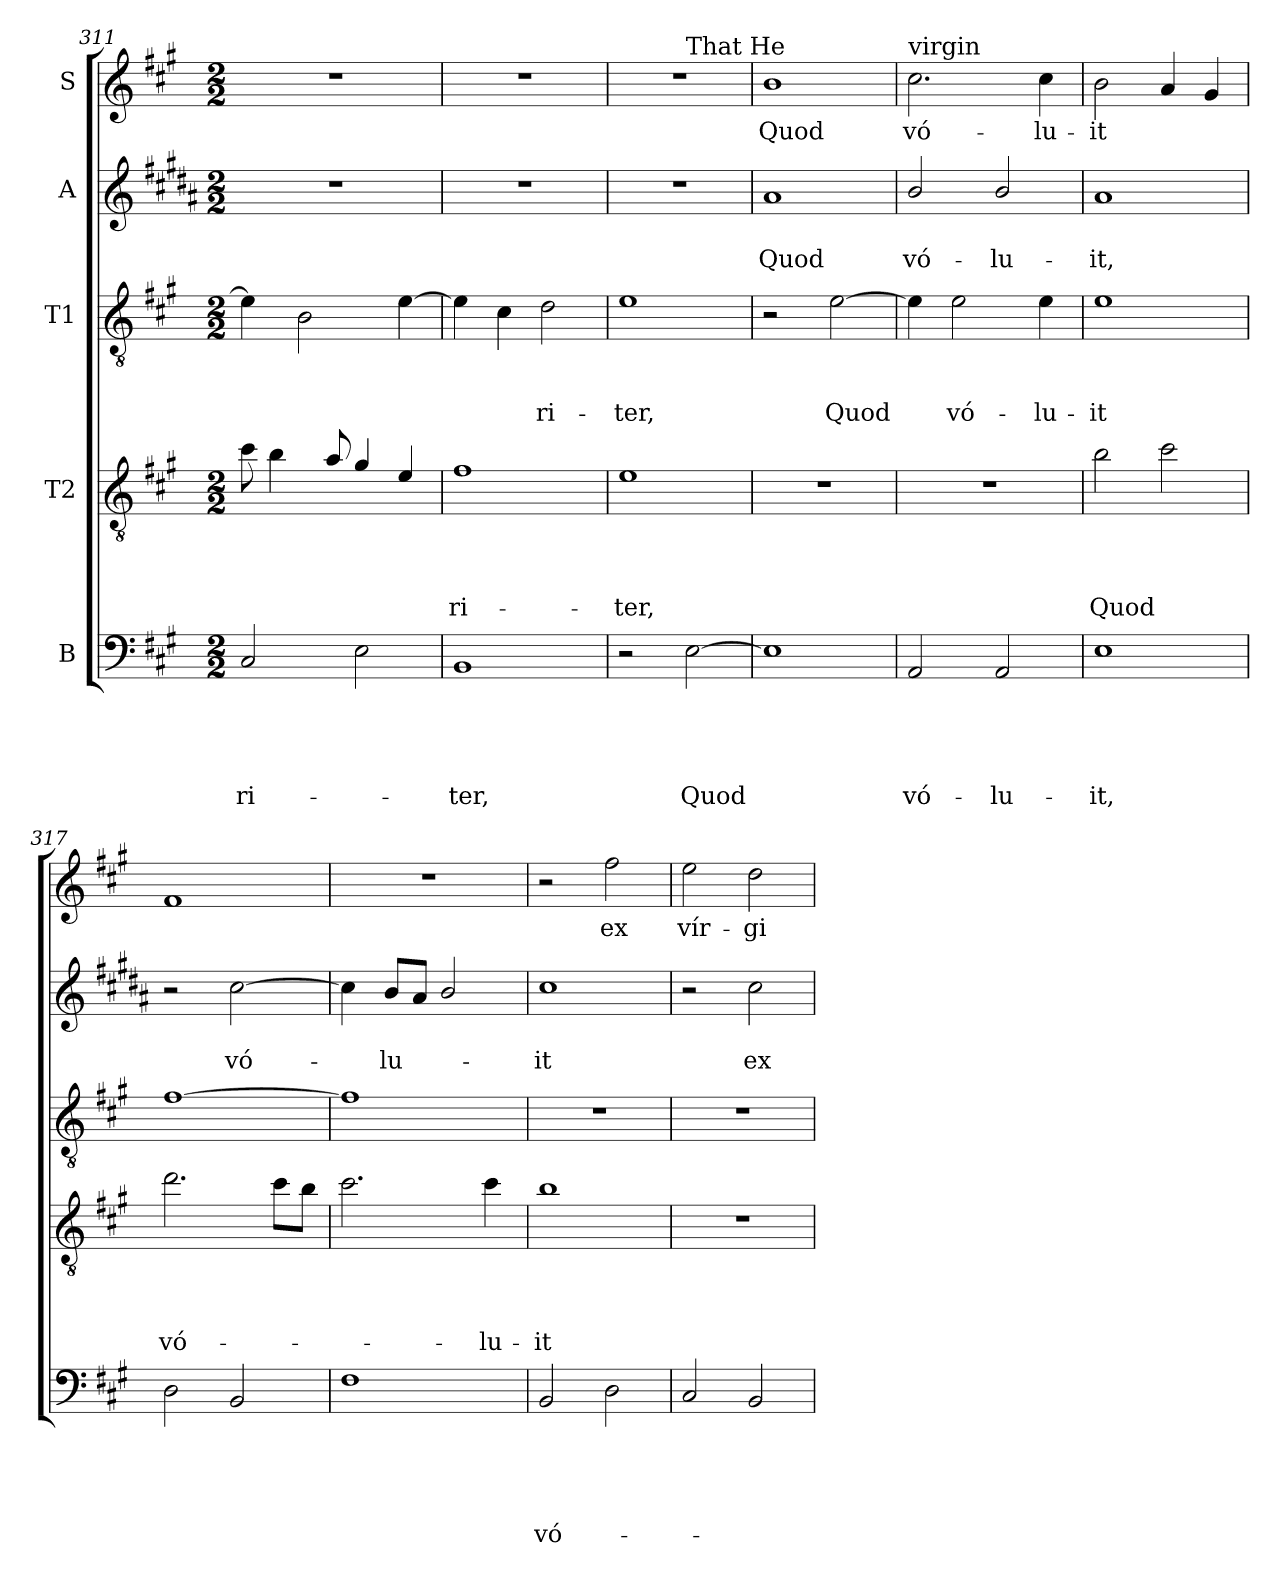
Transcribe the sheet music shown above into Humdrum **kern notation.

**kern	**text	**text	**text	**text	**text	**kern	**text	**text	**text	**text	**kern	**text	**text	**text	**kern	**text	**text	**kern	**text
*part5	*part5	*part5	*part5	*part5	*part5	*part4	*part4	*part4	*part4	*part4	*part3	*part3	*part3	*part3	*part2	*part2	*part2	*part1	*part1
*staff5	*staff5	*staff5	*staff5	*staff5	*staff5	*staff4	*staff4	*staff4	*staff4	*staff4	*staff3	*staff3	*staff3	*staff3	*staff2	*staff2	*staff2	*staff1	*staff1
*I"B	*	*	*	*	*	*I"T2	*	*	*	*	*I"T1	*	*	*	*I"A	*	*	*I"S	*
*clefF4	*	*	*	*	*	*clefGv2	*	*	*	*	*clefGv2	*	*	*	*clefG2	*	*	*clefG2	*
*	*	*	*	*	*	*ITrd8c14	*	*	*	*	*	*	*	*	*ITrd1c2	*	*	*	*
*k[f#c#g#]	*	*	*	*	*	*k[f#c#g#]	*	*	*	*	*k[f#c#g#]	*	*	*	*k[f#c#g#]	*	*	*k[f#c#g#]	*
*A:	*	*	*	*	*	*A:	*	*	*	*	*A:	*	*	*	*A:	*	*	*A:	*
*M2/2	*	*	*	*	*	*M2/2	*	*	*	*	*M2/2	*	*	*	*M2/2	*	*	*M2/2	*
=311	=311	=311	=311	=311	=311	=311	=311	=311	=311	=311	=311	=311	=311	=311	=311	=311	=311	=311	=311
!	!	!	!	!	!LO:LY:b	!	!	!	!	!	!	!	!	!	!	!	!	!	!
2C#/	.	.	.	.	-ri-	8c#\	.	.	.	.	4e\]	.	.	.	1r	.	.	1r	.
.	.	.	.	.	.	4B\	.	.	.	.	.	.	.	.	.	.	.	.	.
.	.	.	.	.	.	.	.	.	.	.	2B\	.	.	.	.	.	.	.	.
.	.	.	.	.	.	8A/	.	.	.	.	.	.	.	.	.	.	.	.	.
2E\	.	.	.	.	.	4G#/	.	.	.	.	.	.	.	.	.	.	.	.	.
.	.	.	.	.	.	4E/	.	.	.	.	[4e\	.	.	.	.	.	.	.	.
=312	=312	=312	=312	=312	=312	=312	=312	=312	=312	=312	=312	=312	=312	=312	=312	=312	=312	=312	=312
!	!	!	!	!	!LO:LY:b	!	!	!	!	!LO:LY:b	!	!	!	!	!	!	!	!	!
1BB	.	.	.	.	-ter,	1F#	.	.	.	-ri-	4e\]	.	.	.	1r	.	.	1r	.
.	.	.	.	.	.	.	.	.	.	.	4c#\	.	.	.	.	.	.	.	.
!	!	!	!	!	!	!	!	!	!	!	!	!	!	!LO:LY:b	!	!	!	!	!
.	.	.	.	.	.	.	.	.	.	.	2d\	.	.	-ri-	.	.	.	.	.
=313	=313	=313	=313	=313	=313	=313	=313	=313	=313	=313	=313	=313	=313	=313	=313	=313	=313	=313	=313
!	!	!	!	!	!	!	!	!	!	!LO:LY:b	!	!	!	!LO:LY:b	!	!	!	!	!
*	*	*	*	*	*	*	*	*	*	*	*	*	*	*	*	*	*	*^	*
2r	.	.	.	.	.	1E	.	.	.	-ter,	1e	.	.	-ter,	1r	.	.	1r	2ryy	.
!	!	!	!	!	!	!	!	!	!	!	!	!	!	!	!	!	!	!	!LO:TX:a:t=That He	!
!	!	!	!	!	!LO:LY:b	!	!	!	!	!	!	!	!	!	!	!	!	!	!	!
[2E\	.	.	.	.	Quod	.	.	.	.	.	.	.	.	.	.	.	.	.	2ryy	.
!!LO:PB:g=z
=314	=314	=314	=314	=314	=314	=314	=314	=314	=314	=314	=314	=314	=314	=314	=314	=314	=314	=314	=314	=314
!	!	!	!	!	!	!	!	!	!	!	!	!	!	!	!	!	!	!LO:TX:a:t=wished of a	!	!
!	!	!	!	!	!	!	!	!	!	!	!	!	!	!	!	!	!LO:LY:b	!	!	!LO:LY:b
*	*	*	*	*	*	*	*	*	*	*	*	*	*	*	*	*	*	*v	*v	*
1E]	.	.	.	.	.	1r	.	.	.	.	2r	.	.	.	1g#	.	Quod	1b	Quod
!	!	!	!	!	!	!	!	!	!	!	!	!	!	!LO:LY:b	!	!	!	!	!
.	.	.	.	.	.	.	.	.	.	.	[2e\	.	.	Quod	.	.	.	.	.
=315	=315	=315	=315	=315	=315	=315	=315	=315	=315	=315	=315	=315	=315	=315	=315	=315	=315	=315	=315
!	!	!	!	!	!	!	!	!	!	!	!	!	!	!	!	!	!	!LO:TX:a:t=virgin	!
!	!	!	!	!	!LO:LY:b	!	!	!	!	!	!	!	!	!	!	!	!LO:LY:b	!	!LO:LY:b
2AA/	.	.	.	.	vó-	1r	.	.	.	.	4e\]	.	.	.	2a/	.	vó-	2.cc#\	vó-
!	!	!	!	!	!	!	!	!	!	!	!	!	!	!LO:LY:b	!	!	!	!	!
.	.	.	.	.	.	.	.	.	.	.	2e\	.	.	vó-	.	.	.	.	.
!	!	!	!	!	!LO:LY:b	!	!	!	!	!	!	!	!	!	!	!	!LO:LY:b	!	!
2AA/	.	.	.	.	-lu-	.	.	.	.	.	.	.	.	.	2a/	.	-lu-	.	.
!	!	!	!	!	!	!	!	!	!	!	!	!	!	!LO:LY:b	!	!	!	!	!LO:LY:b
.	.	.	.	.	.	.	.	.	.	.	4e\	.	.	-lu-	.	.	.	4cc#\	-lu-
=316	=316	=316	=316	=316	=316	=316	=316	=316	=316	=316	=316	=316	=316	=316	=316	=316	=316	=316	=316
!	!	!	!	!	!LO:LY:b	!	!	!	!	!LO:LY:b	!	!	!	!LO:LY:b	!	!	!LO:LY:b	!	!LO:LY:b
1E	.	.	.	.	-it,	2B\	.	.	.	Quod	1e	.	.	-it	1g#	.	-it,	2b\	-it
.	.	.	.	.	.	2c#\	.	.	.	.	.	.	.	.	.	.	.	4a/	.
.	.	.	.	.	.	.	.	.	.	.	.	.	.	.	.	.	.	4g#/	.
=317	=317	=317	=317	=317	=317	=317	=317	=317	=317	=317	=317	=317	=317	=317	=317	=317	=317	=317	=317
!	!	!	!	!	!	!	!	!	!	!LO:LY:b	!	!	!	!	!	!	!	!	!
2D\	.	.	.	.	.	2.d\	.	.	.	vó-	[1f#	.	.	.	2r	.	.	1f#	.
!	!	!	!	!	!	!	!	!	!	!	!	!	!	!	!	!	!LO:LY:b	!	!
2BB/	.	.	.	.	.	.	.	.	.	.	.	.	.	.	[2b\	.	vó-	.	.
.	.	.	.	.	.	8c#\L	.	.	.	.	.	.	.	.	.	.	.	.	.
.	.	.	.	.	.	8B\J	.	.	.	.	.	.	.	.	.	.	.	.	.
=318	=318	=318	=318	=318	=318	=318	=318	=318	=318	=318	=318	=318	=318	=318	=318	=318	=318	=318	=318
1F#	.	.	.	.	.	2.c#\	.	.	.	.	1f#]	.	.	.	4b\]	.	.	1r	.
!	!	!	!	!	!	!	!	!	!	!	!	!	!	!	!	!	!LO:LY:b	!	!
.	.	.	.	.	.	.	.	.	.	.	.	.	.	.	8a/L	.	-lu-	.	.
.	.	.	.	.	.	.	.	.	.	.	.	.	.	.	8g#/J	.	.	.	.
.	.	.	.	.	.	.	.	.	.	.	.	.	.	.	2a/	.	.	.	.
!	!	!	!	!	!	!	!	!	!	!LO:LY:b	!	!	!	!	!	!	!	!	!
.	.	.	.	.	.	4c#\	.	.	.	-lu-	.	.	.	.	.	.	.	.	.
=319	=319	=319	=319	=319	=319	=319	=319	=319	=319	=319	=319	=319	=319	=319	=319	=319	=319	=319	=319
!	!	!	!	!	!LO:LY:b	!	!	!	!	!LO:LY:b	!	!	!	!	!	!	!LO:LY:b	!	!
2BB/	.	.	.	.	vó-	1B	.	.	.	-it	1r	.	.	.	1b	.	-it	2r	.
!	!	!	!	!	!	!	!	!	!	!	!	!	!	!	!	!	!	!	!LO:LY:b
2D\	.	.	.	.	.	.	.	.	.	.	.	.	.	.	.	.	.	2ff#\	ex
!!LO:LB:g=z
=320	=320	=320	=320	=320	=320	=320	=320	=320	=320	=320	=320	=320	=320	=320	=320	=320	=320	=320	=320
!	!	!	!	!	!	!	!	!	!	!	!	!	!	!	!	!	!	!	!LO:LY:b
2C#/	.	.	.	.	.	1r	.	.	.	.	1r	.	.	.	2r	.	.	2ee\	vír-
!	!	!	!	!	!	!	!	!	!	!	!	!	!	!	!	!	!LO:LY:b	!	!LO:LY:b
2BB/	.	.	.	.	.	.	.	.	.	.	.	.	.	.	2b\	.	ex	2dd\	-gi-
=	=	=	=	=	=	=	=	=	=	=	=	=	=	=	=	=	=	=	=
*-	*-	*-	*-	*-	*-	*-	*-	*-	*-	*-	*-	*-	*-	*-	*-	*-	*-	*-	*-
